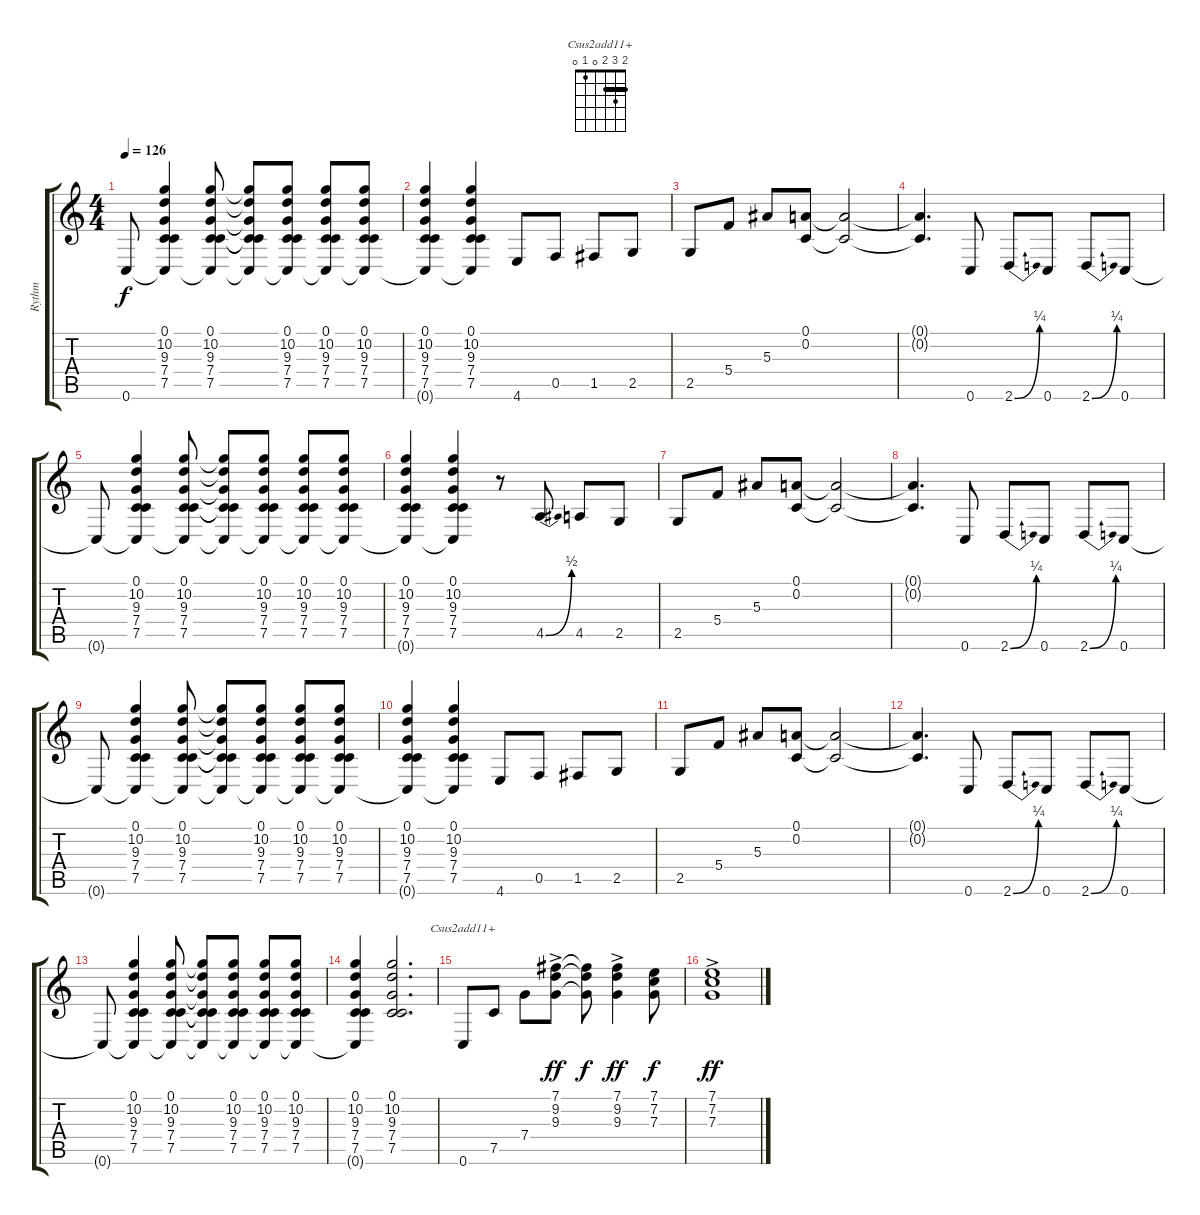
\track ("Rythm" "Rythm") {instrument acousticguitarsteel}
\staff {score tabs}
\tuning (C3 A3 F3 C3 F2 C2) {hide}
\chord ("Csus2add11+" 2 3 2 0 1 0) {barre 2}
\ts (4 4)
\tempo 126
\clef g2
\ks c
0.6{t}.8{dy f} (0.1 10.2 9.3 7.4 7.5 0.6{t}).4 (0.1 10.2 9.3 7.4 7.5 0.6{t}).8 (0.1{t} 10.2{t} 9.3{t} 7.4{t} 7.5{t} 0.6{t}).8 (0.1 10.2 9.3 7.4 7.5 0.6{t}).8 (0.1 10.2 9.3 7.4 7.5 0.6{t}).8 (0.1 10.2 9.3 7.4 7.5 0.6{t}).8 |
(0.1 10.2 9.3 7.4 7.5 0.6{t}).4 (0.1 10.2 9.3 7.4 7.5 0.6{t}).4 4.6.8 0.5.8 1.5.8 2.5.8 |
2.5.8 5.4.8 5.3.8 (0.1 0.2).8 (0.1{t} 0.2{t}).2 |
(0.1{t} 0.2{t}).4{d} 0.6.8 2.6{be (bend 0 0 60 1)}.8 0.6.8 2.6{be (bend 0 0 60 1)}.8 0.6.8 |
0.6{t}.8 (0.1 10.2 9.3 7.4 7.5 0.6{t}).4 (0.1 10.2 9.3 7.4 7.5 0.6{t}).8 (0.1{t} 10.2{t} 9.3{t} 7.4{t} 7.5{t} 0.6{t}).8 (0.1 10.2 9.3 7.4 7.5 0.6{t}).8 (0.1 10.2 9.3 7.4 7.5 0.6{t}).8 (0.1 10.2 9.3 7.4 7.5 0.6{t}).8 |
(0.1 10.2 9.3 7.4 7.5 0.6{t}).4 (0.1 10.2 9.3 7.4 7.5 0.6{t}).4 r.8 4.5{be (bend 0 0 60 2)}.8 4.5.8 2.5.8 |
2.5.8 5.4.8 5.3.8 (0.1 0.2).8 (0.1{t} 0.2{t}).2 |
(0.1{t} 0.2{t}).4{d} 0.6.8 2.6{be (bend 0 0 60 1)}.8 0.6.8 2.6{be (bend 0 0 60 1)}.8 0.6.8 |
0.6{t}.8 (0.1 10.2 9.3 7.4 7.5 0.6{t}).4 (0.1 10.2 9.3 7.4 7.5 0.6{t}).8 (0.1{t} 10.2{t} 9.3{t} 7.4{t} 7.5{t} 0.6{t}).8 (0.1 10.2 9.3 7.4 7.5 0.6{t}).8 (0.1 10.2 9.3 7.4 7.5 0.6{t}).8 (0.1 10.2 9.3 7.4 7.5 0.6{t}).8 |
(0.1 10.2 9.3 7.4 7.5 0.6{t}).4 (0.1 10.2 9.3 7.4 7.5 0.6{t}).4 4.6.8 0.5.8 1.5.8 2.5.8 |
2.5.8 5.4.8 5.3.8 (0.1 0.2).8 (0.1{t} 0.2{t}).2 |
(0.1{t} 0.2{t}).4{d} 0.6.8 2.6{be (bend 0 0 60 1)}.8 0.6.8 2.6{be (bend 0 0 60 1)}.8 0.6.8 |
0.6{t}.8 (0.1 10.2 9.3 7.4 7.5 0.6{t}).4 (0.1 10.2 9.3 7.4 7.5 0.6{t}).8 (0.1{t} 10.2{t} 9.3{t} 7.4{t} 7.5{t} 0.6{t}).8 (0.1 10.2 9.3 7.4 7.5 0.6{t}).8 (0.1 10.2 9.3 7.4 7.5 0.6{t}).8 (0.1 10.2 9.3 7.4 7.5 0.6{t}).8 |
(0.1 10.2 9.3 7.4 7.5 0.6{t}).4 (0.1 10.2 9.3 7.4 7.5).2{d} |
0.6.8{ch "Csus2add11+"} 7.5.8 7.4.8 (7.1{ac} 9.2{ac} 9.3{ac}).8{dy ff} (7.1{t} 9.2{t} 9.3{t}).8{dy f} (7.1 9.2{ac} 9.3{ac}).4{dy ff} (7.1 7.2 7.3).8{dy f} |
(7.1{ac} 7.2{ac} 7.3{ac}).1{dy ff}
